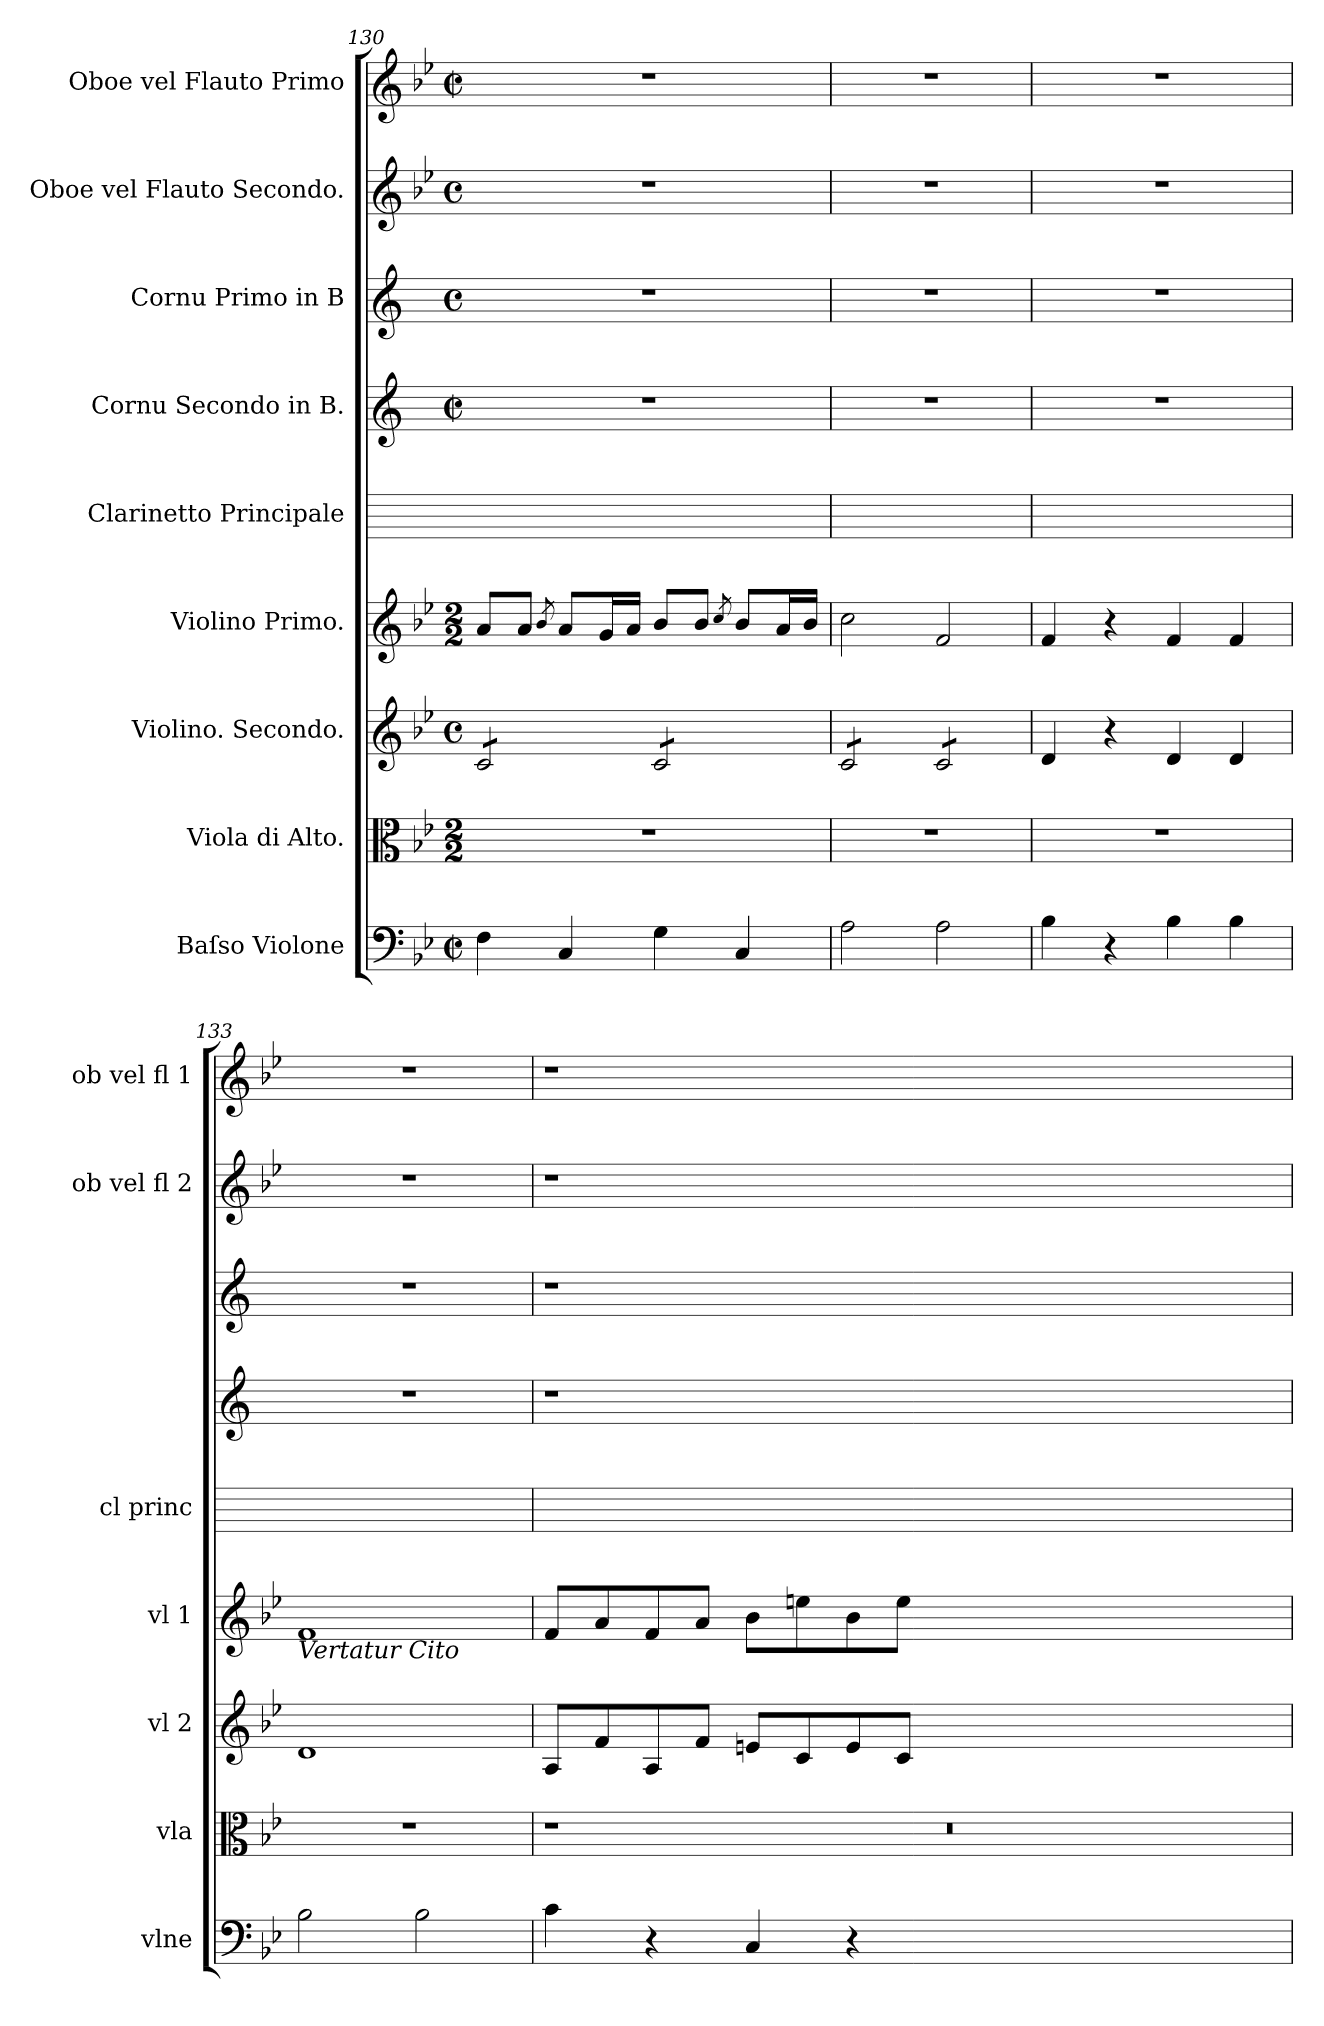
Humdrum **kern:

**kern	**kern	**kern	**kern	**kern	**kern	**kern	**kern	**kern
*part9	*part8	*part7	*part6	*part5	*part4	*part3	*part2	*part1
*staff9	*staff8	*staff7	*staff6	*staff5	*staff4	*staff3	*staff2	*staff1
*I"Baſso Violone	*I"Viola di Alto.	*I"Violino. Secondo.	*I"Violino Primo.	*I"Clarinetto Principale	*I"Cornu Secondo in B.	*I"Cornu Primo in B	*I"Oboe vel Flauto Secondo.	*I"Oboe vel Flauto Primo
*I'vlne	*I'vla	*I'vl 2	*I'vl 1	*I'cl princ	*	*	*I'ob vel fl 2	*I'ob vel fl 1
*clefF4	*clefC3	*clefG2	*clefG2	*	*clefG2	*clefG2	*clefG2	*clefG2
*	*	*	*	*	*ITrd1c2	*ITrd1c2	*	*
*k[b-e-]	*k[b-e-]	*k[b-e-]	*k[b-e-]	*	*k[b-e-]	*k[b-e-]	*k[b-e-]	*k[b-e-]
*B-:	*B-:	*B-:	*B-:	*	*B-:	*B-:	*B-:	*B-:
*M2/2	*M2/2	*M2/2	*M2/2	*	*M2/2	*M2/2	*M2/2	*M2/2
*met(c|)	*	*met(c)	*	*	*met(c|)	*met(c)	*met(c)	*met(c|)
=130	=130	=130	=130	=130	=130	=130	=130	=130
*	*	*tremolo	*	*	*	*	*	*
4F\	1r	8c/L	8a/L	1ryy	1r	1r	1r	1r
.	.	8c/	8a/J	.	.	.	.	.
.	.	.	8qb-/	.	.	.	.	.
4C/	.	8c/	8a/L	.	.	.	.	.
.	.	8c/J	16g/L	.	.	.	.	.
.	.	.	16a/JJ	.	.	.	.	.
4G\	.	8c/L	8b-/L	.	.	.	.	.
.	.	8c/	8b-/J	.	.	.	.	.
.	.	.	8qcc/	.	.	.	.	.
4C/	.	8c/	8b-/L	.	.	.	.	.
.	.	8c/J	16a/L	.	.	.	.	.
.	.	.	16b-/JJ	.	.	.	.	.
=131	=131	=131	=131	=131	=131	=131	=131	=131
2A\	1r	8c/L	2cc\	1ryy	1r	1r	1r	1r
.	.	8c/	.	.	.	.	.	.
.	.	8c/	.	.	.	.	.	.
.	.	8c/J	.	.	.	.	.	.
2A\	.	8c/L	2f/	.	.	.	.	.
.	.	8c/	.	.	.	.	.	.
.	.	8c/	.	.	.	.	.	.
.	.	8c/J	.	.	.	.	.	.
*	*	*Xtremolo	*	*	*	*	*	*
=132	=132	=132	=132	=132	=132	=132	=132	=132
4B-\	1r	4d/	4f/	1ryy	1r	1r	1r	1r
4r	.	4r	4r	.	.	.	.	.
4B-\	.	4d/	4f/	.	.	.	.	.
4B-\	.	4d/	4f/	.	.	.	.	.
=133	=133	=133	=133	=133	=133	=133	=133	=133
!	!	!	!LO:TX:b:i:t=Vertatur Cito	!	!	!	!	!
2B-\	1r	1d	1f	1ryy	1r	1r	1r	1r
2B-\	.	.	.	.	.	.	.	.
=134	=134	=134	=134	=134	=134	=134	=134	=134
4c\	1r	8A/L	8f/L	1ryy	1r	1r	1r	1r
.	.	8f/	8a/	.	.	.	.	.
4r	.	8A/	8f/	.	.	.	.	.
.	.	8f/J	8a/J	.	.	.	.	.
4C/	.	8en/L	8b-\L	.	.	.	.	.
.	.	8c/	8een\	.	.	.	.	.
4r	.	8e/	8b-\	.	.	.	.	.
.	.	8c/J	8ee\J	.	.	.	.	.
0.ryy	0.r	0.ryy	0.ryy	0.ryy	0.ryy	0.ryy	0.ryy	0.ryy
=	=	=	=	=	=	=	=	=
*-	*-	*-	*-	*-	*-	*-	*-	*-
